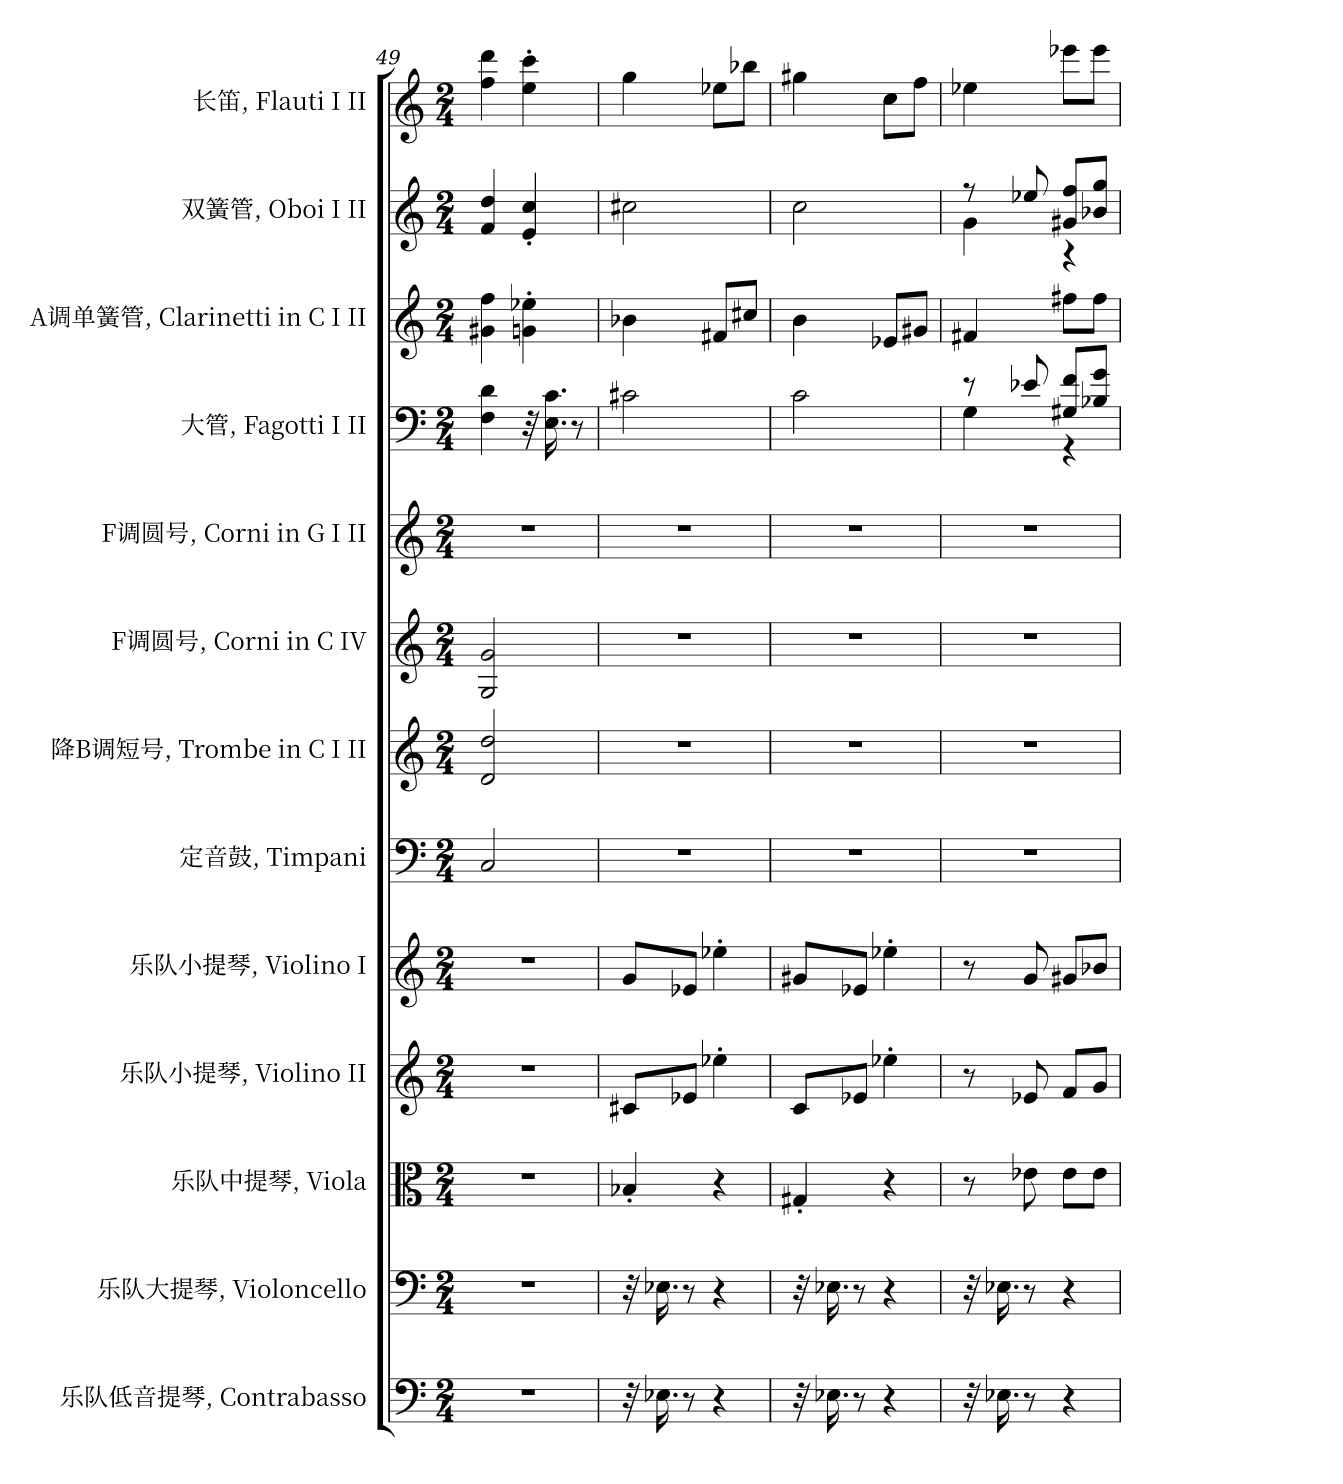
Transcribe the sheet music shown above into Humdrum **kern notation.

**kern	**kern	**kern	**kern	**kern	**kern	**kern	**kern	**kern	**kern	**kern	**kern	**kern
*part13	*part12	*part11	*part10	*part9	*part8	*part7	*part6	*part5	*part4	*part3	*part2	*part1
*staff13	*staff12	*staff11	*staff10	*staff9	*staff8	*staff7	*staff6	*staff5	*staff4	*staff3	*staff2	*staff1
*I"乐队低音提琴, Contrabasso	*I"乐队大提琴, Violoncello	*I"乐队中提琴, Viola	*I"乐队小提琴, Violino II	*I"乐队小提琴, Violino I	*I"定音鼓, Timpani	*I"降B调短号, Trombe in C I II	*I"F调圆号, Corni in C IV	*I"F调圆号, Corni in G I II	*I"大管, Fagotti I II	*I"A调单簧管, Clarinetti in C I II	*I"双簧管, Oboi I II	*I"长笛, Flauti I II
*I'Cbs.	*	*	*	*	*I'Timp.	*	*	*	*	*I'A Cl.	*I'Ob.	*I'Fl.
!!LO:PB:g=z
*clefF4	*clefF4	*clefC3	*clefG2	*clefG2	*clefF4	*clefG2	*clefG2	*clefG2	*clefF4	*clefG2	*clefG2	*clefG2
*ITrd7c12	*	*	*	*	*	*ITrd1c2	*ITrd4c7	*ITrd4c7	*	*ITrd2c3	*	*
*k[]	*k[]	*k[]	*k[]	*k[]	*k[]	*k[b-e-]	*k[b-]	*k[b-]	*k[]	*k[f#c#g#]	*k[]	*k[]
*M2/4	*M2/4	*M2/4	*M2/4	*M2/4	*M2/4	*M2/4	*M2/4	*M2/4	*M2/4	*M2/4	*M2/4	*M2/4
*MM122	*MM122	*MM122	*MM122	*MM122	*MM122	*MM122	*MM122	*MM122	*MM122	*MM122	*MM122	*MM122
=49	=49	=49	=49	=49	=49	=49	=49	=49	=49	=49	=49	=49
2r	2r	2r	2r	2r	2C/	2c/ 2cc/	2C/ 2c/	2r	4F\ 4d\	4e#X\ 4dd\	4f/ 4dd/	4ff\ 4ddd\
*	*	*	*	*	*	*	*	*	*	*	*	*MM130
.	.	.	.	.	.	.	.	.	32r	4en\' 4ccn\'	4e/' 4cc/'	4ee\' 4ccc\'
.	.	.	.	.	.	.	.	.	16.E\ 16.c\	.	.	.
.	.	.	.	.	.	.	.	.	8r	.	.	.
=50	=50	=50	=50	=50	=50	=50	=50	=50	=50	=50	=50	=50
*	*	*	*	*	*	*	*	*	*	*	*	*MM123
32r	32r	4B-X'/	8c#X/L	8g/L	2r	2r	2r	2r	2c#X\	4gn\	2cc#X\	4gg\
16.EE-X\	16.E-X\	.	.	.	.	.	.	.	.	.	.	.
8r	8r	.	8e-X/J	8e-X/J	.	.	.	.	.	.	.	.
*	*	*	*	*	*	*	*	*	*	*	*	*MM133
4r	4r	4r	4ee-X'\	4ee-X'\	.	.	.	.	.	8d#X/L	.	8ee-X\L
.	.	.	.	.	.	.	.	.	.	8a#X/J	.	8bb-X\J
=51	=51	=51	=51	=51	=51	=51	=51	=51	=51	=51	=51	=51
*	*	*	*	*	*	*	*	*	*	*	*	*MM123
32r	32r	4G#X'/	8c/L	8g#X/L	2r	2r	2r	2r	2c\	4g#\	2cc\	4gg#X\
16.EE-X\	16.E-X\	.	.	.	.	.	.	.	.	.	.	.
8r	8r	.	8e-X/J	8e-X/J	.	.	.	.	.	.	.	.
*	*	*	*	*	*	*	*	*	*	*	*	*MM133
4r	4r	4r	4ee-X'\	4ee-X'\	.	.	.	.	.	8cn/L	.	8cc\L
.	.	.	.	.	.	.	.	.	.	8e#X/J	.	8ff\J
=52	=52	=52	=52	=52	=52	=52	=52	=52	=52	=52	=52	=52
*	*	*	*	*	*	*	*	*	*	*	*	*MM123
*	*	*	*	*	*	*	*	*	*^	*	*^	*
32r	32r	8r	8r	8r	2r	2r	2r	2r	8r	4G\	4d#X/	8r	4g\	4ee-X\
16.EE-X\	16.E-X\	.	.	.	.	.	.	.	.	.	.	.	.	.
8r	8r	8e-X\	8e-X/	8g/	.	.	.	.	8e-X/	.	.	8ee-X/	.	.
*	*	*	*	*	*	*	*	*	*	*	*	*	*	*MM133
4r	4r	8e-\L	8f/L	8g#X/L	.	.	.	.	8G#X/ 8f/L	4r	8dd#X\L	8g#X/ 8ff/L	4r	8eee-X\L
.	.	8e-\J	8g/J	8b-X/J	.	.	.	.	8B-X/ 8g/J	.	8dd#\J	8b-X/ 8gg/J	.	8eee-\J
*	*	*	*	*	*	*	*	*	*v	*v	*	*v	*v	*
=	=	=	=	=	=	=	=	=	=	=	=	=
*-	*-	*-	*-	*-	*-	*-	*-	*-	*-	*-	*-	*-
